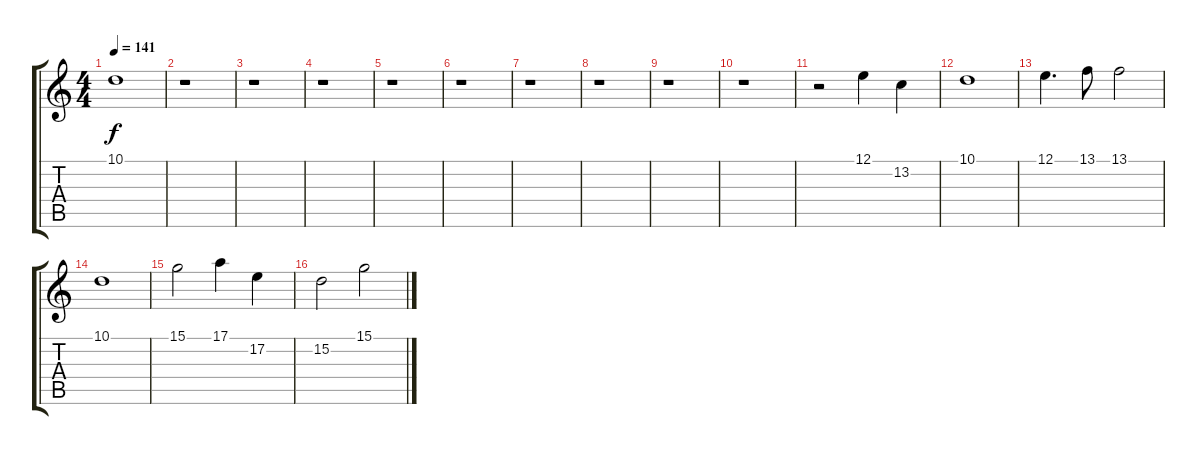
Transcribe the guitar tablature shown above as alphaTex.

\track "" {instrument fx3crystal}
\staff {score tabs}
\tuning (E4 B3 G3 D3 A2 E2) {hide}
\ts (4 4)
\tempo 141
\clef g2
\ks c
10.1.1{dy f} |
r.1 |
r.1 |
r.1 |
r.1 |
r.1 |
r.1 |
r.1 |
r.1 |
r.1 |
r.2 12.1.4 13.2.4 |
10.1.1 |
12.1.4{d} 13.1.8 13.1.2 |
10.1.1 |
15.1.2 17.1.4 17.2.4 |
15.2.2 15.1.2
